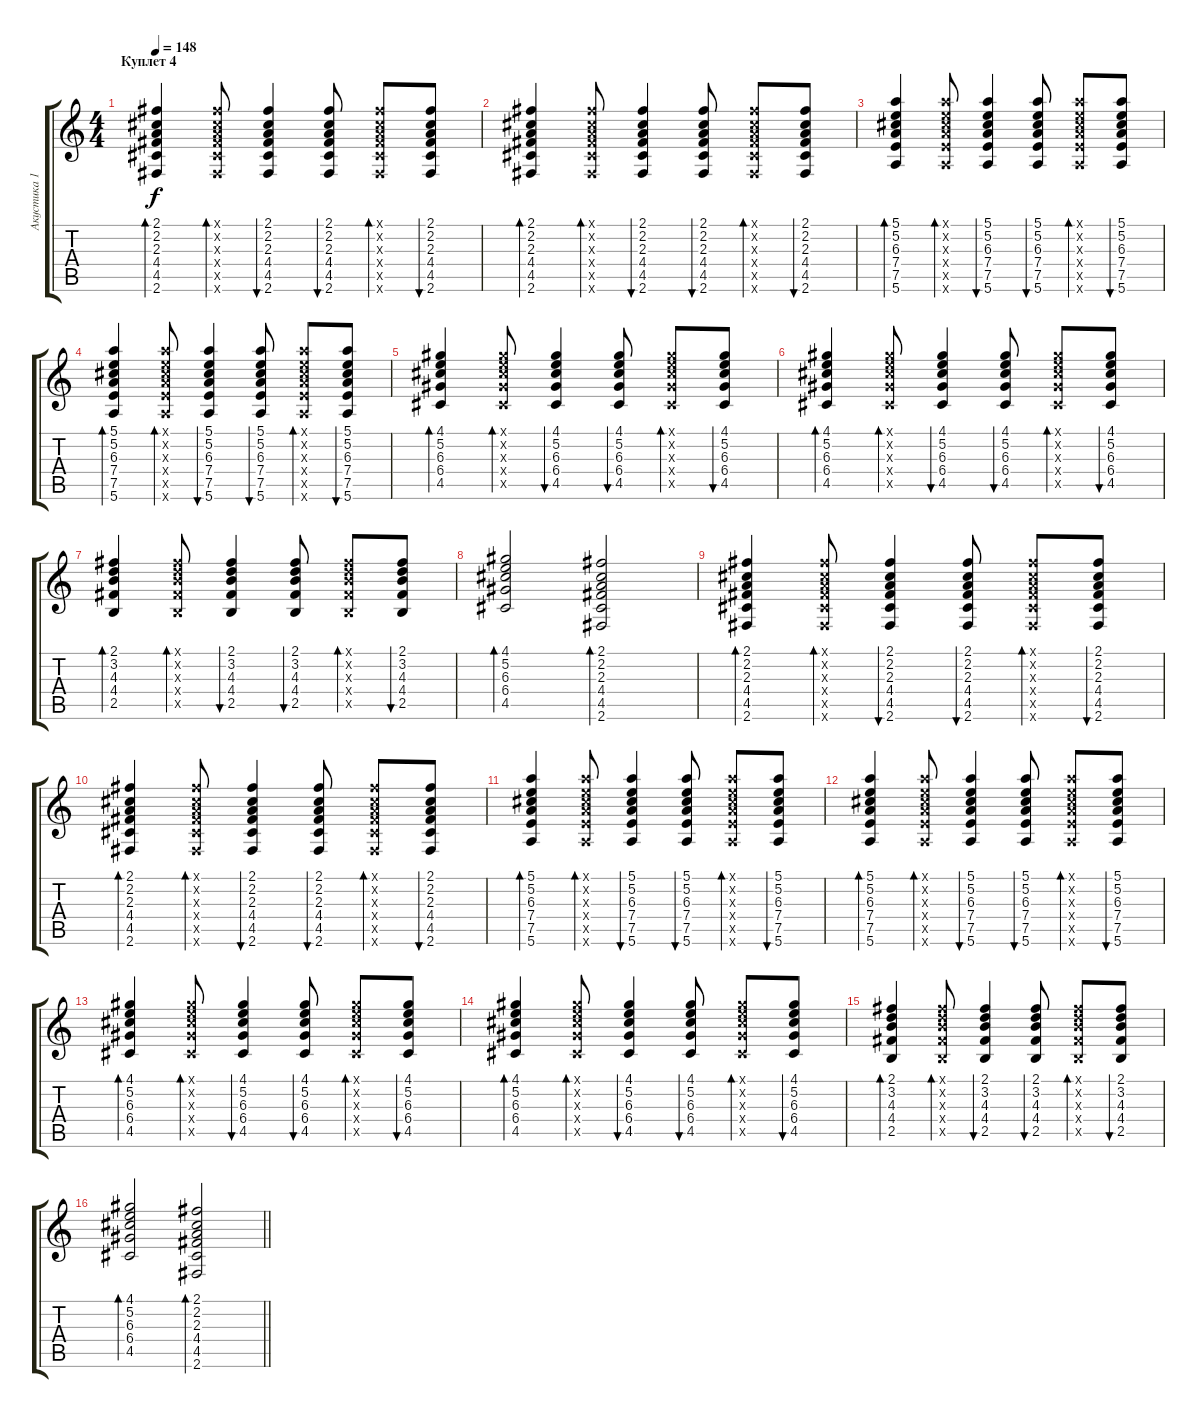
\track ("Акустика 1" "Акустика 1") {instrument acousticguitarsteel}
\staff {score tabs}
\tuning (E4 B3 G3 D3 A2 E2) {hide}
\ts (4 4)
\section ("" "Куплет 4")
\tempo 148
\clef g2
\ks c
(2.1 2.2 2.3 4.4 4.5 2.6).4{bd 30 dy f} (2.1{x} 2.2{x} 2.3{x} 4.4{x} 4.5{x} 2.6{x}).8{bd 30} (2.1 2.2 2.3 4.4 4.5 2.6).4{bu 30} (2.1 2.2 2.3 4.4 4.5 2.6).8{bu 30} (2.1{x} 2.2{x} 2.3{x} 4.4{x} 4.5{x} 2.6{x}).8{bd 30} (2.1 2.2 2.3 4.4 4.5 2.6).8{bu 30} |
(2.1 2.2 2.3 4.4 4.5 2.6).4{bd 30} (2.1{x} 2.2{x} 2.3{x} 4.4{x} 4.5{x} 2.6{x}).8{bd 30} (2.1 2.2 2.3 4.4 4.5 2.6).4{bu 30} (2.1 2.2 2.3 4.4 4.5 2.6).8{bu 30} (2.1{x} 2.2{x} 2.3{x} 4.4{x} 4.5{x} 2.6{x}).8{bd 30} (2.1 2.2 2.3 4.4 4.5 2.6).8{bu 30} |
(5.1 5.2 6.3 7.4 7.5 5.6).4{bd 30} (5.1{x} 5.2{x} 6.3{x} 7.4{x} 7.5{x} 5.6{x}).8{bd 30} (5.1 5.2 6.3 7.4 7.5 5.6).4{bu 30} (5.1 5.2 6.3 7.4 7.5 5.6).8{bu 30} (5.1{x} 5.2{x} 6.3{x} 7.4{x} 7.5{x} 5.6{x}).8{bd 30} (5.1 5.2 6.3 7.4 7.5 5.6).8{bu 30} |
(5.1 5.2 6.3 7.4 7.5 5.6).4{bd 30} (5.1{x} 5.2{x} 6.3{x} 7.4{x} 7.5{x} 5.6{x}).8{bd 30} (5.1 5.2 6.3 7.4 7.5 5.6).4{bu 30} (5.1 5.2 6.3 7.4 7.5 5.6).8{bu 30} (5.1{x} 5.2{x} 6.3{x} 7.4{x} 7.5{x} 5.6{x}).8{bd 30} (5.1 5.2 6.3 7.4 7.5 5.6).8{bu 30} |
(4.1 5.2 6.3 6.4 4.5).4{bd 30} (4.1{x} 5.2{x} 6.3{x} 6.4{x} 4.5{x}).8{bd 30} (4.1 5.2 6.3 6.4 4.5).4{bu 30} (4.1 5.2 6.3 6.4 4.5).8{bu 30} (4.1{x} 5.2{x} 6.3{x} 6.4{x} 4.5{x}).8{bd 30} (4.1 5.2 6.3 6.4 4.5).8{bu 30} |
(4.1 5.2 6.3 6.4 4.5).4{bd 30} (4.1{x} 5.2{x} 6.3{x} 6.4{x} 4.5{x}).8{bd 30} (4.1 5.2 6.3 6.4 4.5).4{bu 30} (4.1 5.2 6.3 6.4 4.5).8{bu 30} (4.1{x} 5.2{x} 6.3{x} 6.4{x} 4.5{x}).8{bd 30} (4.1 5.2 6.3 6.4 4.5).8{bu 30} |
(2.1 3.2 4.3 4.4 2.5).4{bd 30} (2.1{x} 3.2{x} 4.3{x} 4.4{x} 2.5{x}).8{bd 30} (2.1 3.2 4.3 4.4 2.5).4{bu 30} (2.1 3.2 4.3 4.4 2.5).8{bu 30} (2.1{x} 3.2{x} 4.3{x} 4.4{x} 2.5{x}).8{bd 30} (2.1 3.2 4.3 4.4 2.5).8{bu 30} |
(4.1 5.2 6.3 6.4 4.5).2{bd 30} (2.1 2.2 2.3 4.4 4.5 2.6).2{bd 30} |
(2.1 2.2 2.3 4.4 4.5 2.6).4{bd 30} (2.1{x} 2.2{x} 2.3{x} 4.4{x} 4.5{x} 2.6{x}).8{bd 30} (2.1 2.2 2.3 4.4 4.5 2.6).4{bu 30} (2.1 2.2 2.3 4.4 4.5 2.6).8{bu 30} (2.1{x} 2.2{x} 2.3{x} 4.4{x} 4.5{x} 2.6{x}).8{bd 30} (2.1 2.2 2.3 4.4 4.5 2.6).8{bu 30} |
(2.1 2.2 2.3 4.4 4.5 2.6).4{bd 30} (2.1{x} 2.2{x} 2.3{x} 4.4{x} 4.5{x} 2.6{x}).8{bd 30} (2.1 2.2 2.3 4.4 4.5 2.6).4{bu 30} (2.1 2.2 2.3 4.4 4.5 2.6).8{bu 30} (2.1{x} 2.2{x} 2.3{x} 4.4{x} 4.5{x} 2.6{x}).8{bd 30} (2.1 2.2 2.3 4.4 4.5 2.6).8{bu 30} |
(5.1 5.2 6.3 7.4 7.5 5.6).4{bd 30} (5.1{x} 5.2{x} 6.3{x} 7.4{x} 7.5{x} 5.6{x}).8{bd 30} (5.1 5.2 6.3 7.4 7.5 5.6).4{bu 30} (5.1 5.2 6.3 7.4 7.5 5.6).8{bu 30} (5.1{x} 5.2{x} 6.3{x} 7.4{x} 7.5{x} 5.6{x}).8{bd 30} (5.1 5.2 6.3 7.4 7.5 5.6).8{bu 30} |
(5.1 5.2 6.3 7.4 7.5 5.6).4{bd 30} (5.1{x} 5.2{x} 6.3{x} 7.4{x} 7.5{x} 5.6{x}).8{bd 30} (5.1 5.2 6.3 7.4 7.5 5.6).4{bu 30} (5.1 5.2 6.3 7.4 7.5 5.6).8{bu 30} (5.1{x} 5.2{x} 6.3{x} 7.4{x} 7.5{x} 5.6{x}).8{bd 30} (5.1 5.2 6.3 7.4 7.5 5.6).8{bu 30} |
(4.1 5.2 6.3 6.4 4.5).4{bd 30} (4.1{x} 5.2{x} 6.3{x} 6.4{x} 4.5{x}).8{bd 30} (4.1 5.2 6.3 6.4 4.5).4{bu 30} (4.1 5.2 6.3 6.4 4.5).8{bu 30} (4.1{x} 5.2{x} 6.3{x} 6.4{x} 4.5{x}).8{bd 30} (4.1 5.2 6.3 6.4 4.5).8{bu 30} |
(4.1 5.2 6.3 6.4 4.5).4{bd 30} (4.1{x} 5.2{x} 6.3{x} 6.4{x} 4.5{x}).8{bd 30} (4.1 5.2 6.3 6.4 4.5).4{bu 30} (4.1 5.2 6.3 6.4 4.5).8{bu 30} (4.1{x} 5.2{x} 6.3{x} 6.4{x} 4.5{x}).8{bd 30} (4.1 5.2 6.3 6.4 4.5).8{bu 30} |
(2.1 3.2 4.3 4.4 2.5).4{bd 30} (2.1{x} 3.2{x} 4.3{x} 4.4{x} 2.5{x}).8{bd 30} (2.1 3.2 4.3 4.4 2.5).4{bu 30} (2.1 3.2 4.3 4.4 2.5).8{bu 30} (2.1{x} 3.2{x} 4.3{x} 4.4{x} 2.5{x}).8{bd 30} (2.1 3.2 4.3 4.4 2.5).8{bu 30} |
\barLineRight lightlight
(4.1 5.2 6.3 6.4 4.5).2{bd 30} (2.1 2.2 2.3 4.4 4.5 2.6).2{bd 30}
